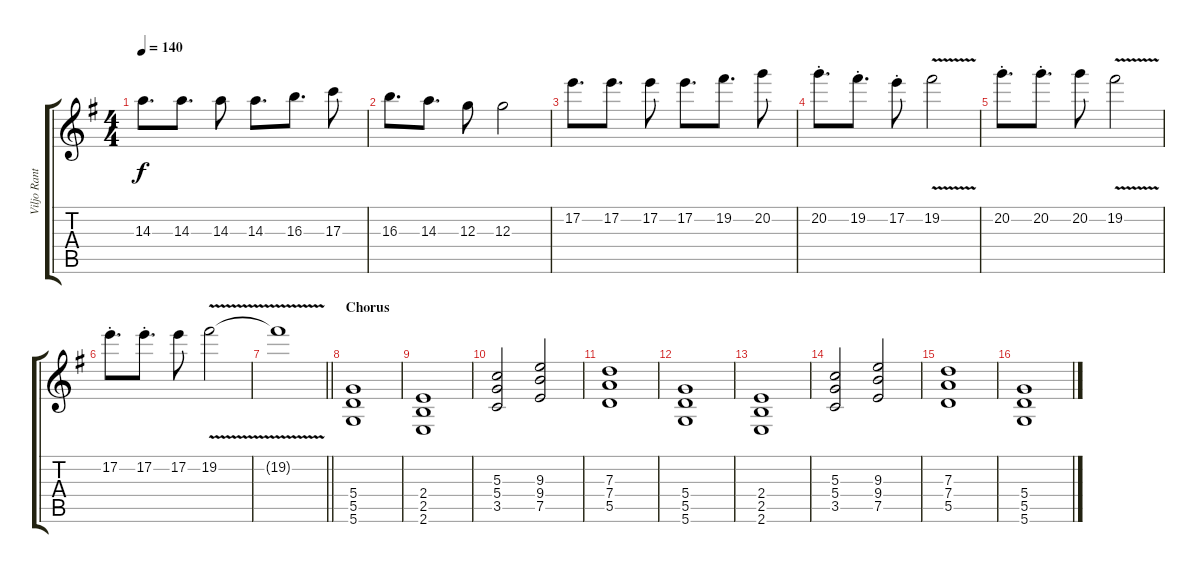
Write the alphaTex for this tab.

\track ("Viljo Rantanen" "Viljo Rant") {instrument distortionguitar}
\staff {score tabs}
\tuning (E4 B3 G3 D3 A2 D2) {hide}
\ts (4 4)
\tempo 140
\clef g2
\ks eminor
14.3.8{d dy f} 14.3.8{d} 14.3.8 14.3.8{d} 16.3.8{d} 17.3.8 |
16.3.8{d} 14.3.8{d} 12.3.8 12.3.2 |
17.2.8{d} 17.2.8{d} 17.2.8 17.2.8{d} 19.2.8{d} 20.2.8 |
20.2{st}.8{d} 19.2{st}.8{d} 17.2{st}.8 19.2{v}.2 |
20.2{st}.8{d} 20.2{st}.8{d} 20.2.8 19.2{v}.2 |
17.2{st}.8{d} 17.2{st}.8{d} 17.2.8 19.2{v}.2 |
\barLineRight lightlight
19.2{t}.1 |
\section ("" "Chorus")
(5.4 5.5 5.6).1 |
(2.4 2.5 2.6).1 |
(5.3 5.4 3.5).2 (9.3 9.4 7.5).2 |
(7.3 7.4 5.5).1 |
(5.4 5.5 5.6).1 |
(2.4 2.5 2.6).1 |
(5.3 5.4 3.5).2 (9.3 9.4 7.5).2 |
(7.3 7.4 5.5).1 |
(5.4 5.5 5.6).1
